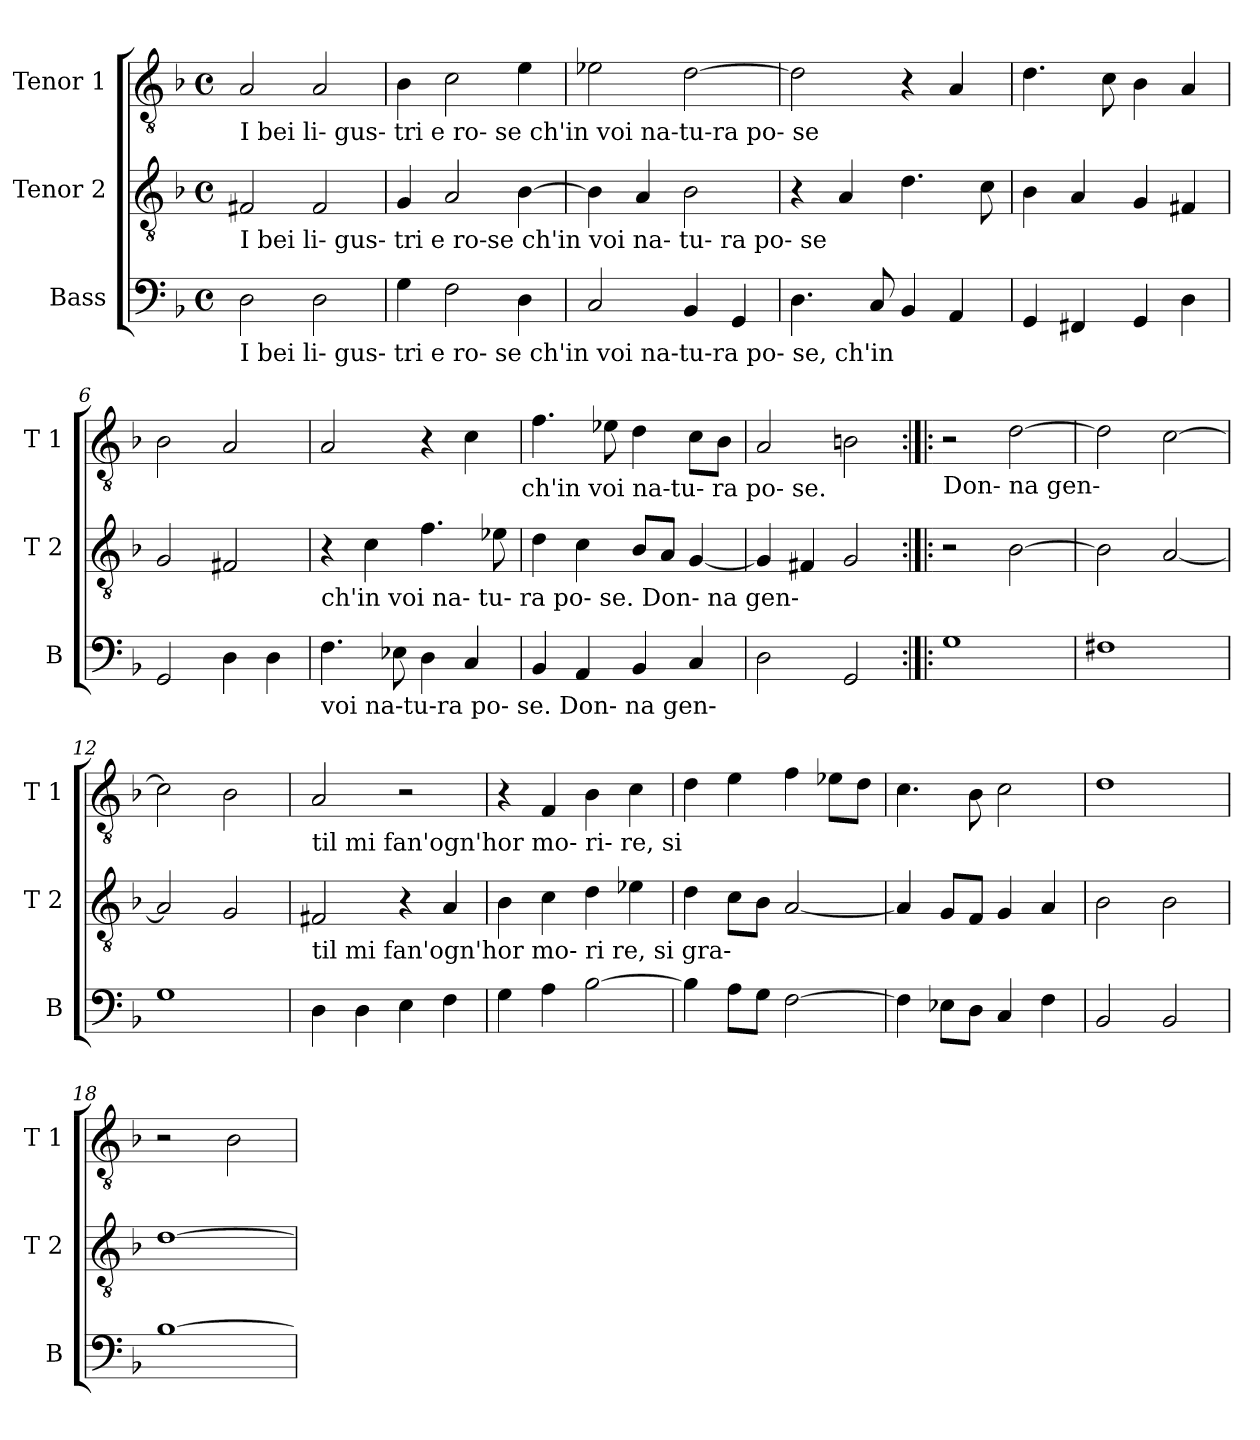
**kern	**kern	**kern
*part3	*part2	*part1
*staff3	*staff2	*staff1
*I"Bass	*I"Tenor 2	*I"Tenor 1
*I'B	*I'T 2	*I'T 1
*clefF4	*clefGv2	*clefGv2
*k[b-]	*k[b-]	*k[b-]
*F:	*F:	*F:
*M4/4	*M4/4	*M4/4
*met(c)	*met(c)	*met(c)
=1	=1	=1
!	!	!LO:TX:b:t=I        bei        li- gus-   tri e   ro-     se                        ch'in voi  na-tu-ra    po-     se
!	!LO:TX:b:t=I        bei        li- gus-  tri e        ro-se             ch'in voi na- tu- ra  po-                 se	!
!LO:TX:b:t=I         bei        li- gus-  tri e    ro-     se ch'in voi na-tu-ra    po-                           se, ch'in	!	!
2D\	2F#X/	2A/
2D\	2F#/	2A/
=2	=2	=2
4G\	4G/	4B-\
2F\	2A/	2c\
4D\	[4B-\	4e\
=3	=3	=3
2C/	4B-\]	2e-X\
.	4A/	.
4BB-/	2B-\	[2d\
4GG/	.	.
=4	=4	=4
4.D\	4r	2d\]
.	4A/	.
8C/	.	.
4BB-/	4.d\	4r
4AA/	.	4A/
.	8c\	.
=5	=5	=5
4GG/	4B-\	4.d\
4FF#X/	4A/	.
.	.	8c\
4GG/	4G/	4B-\
4D\	4F#X/	4A/
=6	=6	=6
2GG/	2G/	2B-\
4D\	2F#X/	2A/
4D\	.	.
!!LO:LB:g=z
=7	=7	=7
!	!LO:TX:b:t=ch'in voi    na- tu- ra    po-                    se.                            Don-                  na                   gen-	!
!LO:TX:b:t=voi   na-tu-ra      po-                                 se.              Don-                    na                     gen-	!	!
4.F\	4r	2A/
.	4c\	.
8E-X\	.	.
4D\	4.f\	4r
4C/	.	4c\
.	8e-X\	.
!	!	!LO:TX:b:t=ch'in voi  na-tu-  ra     po-       se.
=8	=8	=8
4BB-/	4d\	4.f\
4AA/	4c\	.
.	.	8e-X\
4BB-/	8B-/L	4d\
.	8A/J	.
4C/	[4G/	8c\L
.	.	8B-\J
=9	=9	=9
2D\	4G/]	2A/
.	4F#X/	.
2GG/	2G/	2Bn\
=10:|!|:	=10:|!|:	=10:|!|:
!	!	!LO:TX:b:t=Don-                   na                   gen-
1G	2r	2r
.	[2B-\	[2d\
=11	=11	=11
1F#X	2B-\]	2d\]
.	[2A/	[2c\
=12	=12	=12
1G	2A/]	2c\]
.	2G/	2B-\
!!LO:LB:g=z
=13	=13	=13
!	!	!LO:TX:b:t=til                             mi fan'ogn'hor  mo- ri-                                    re,                                  si
!	!LO:TX:b:t=til               mi   fan'ogn'hor mo- ri                                                  re,        si           gra-	!
4D\	2F#X/	2A/
4D\	.	.
4E\	4r	2r
4F\	4A/	.
=14	=14	=14
4G\	4B-\	4r
4A\	4c\	4F/
[2B-\	4d\	4B-\
.	4e-X\	4c\
=15	=15	=15
4B-\]	4d\	4d\
8A\L	8c\L	4e\
8G\J	8B-\J	.
[2F\	[2A/	4f\
.	.	8e-X\L
.	.	8d\J
=16	=16	=16
4F\]	4A/]	4.c\
8E-X\L	8G/L	.
8D\J	8F/J	8B-\
4C/	4G/	2c\
4F\	4A/	.
=17	=17	=17
2BB-/	2B-\	1d
2BB-/	2B-\	.
=18	=18	=18
[1B-	[1d	2r
.	.	2B-\
=	=	=
*-	*-	*-
